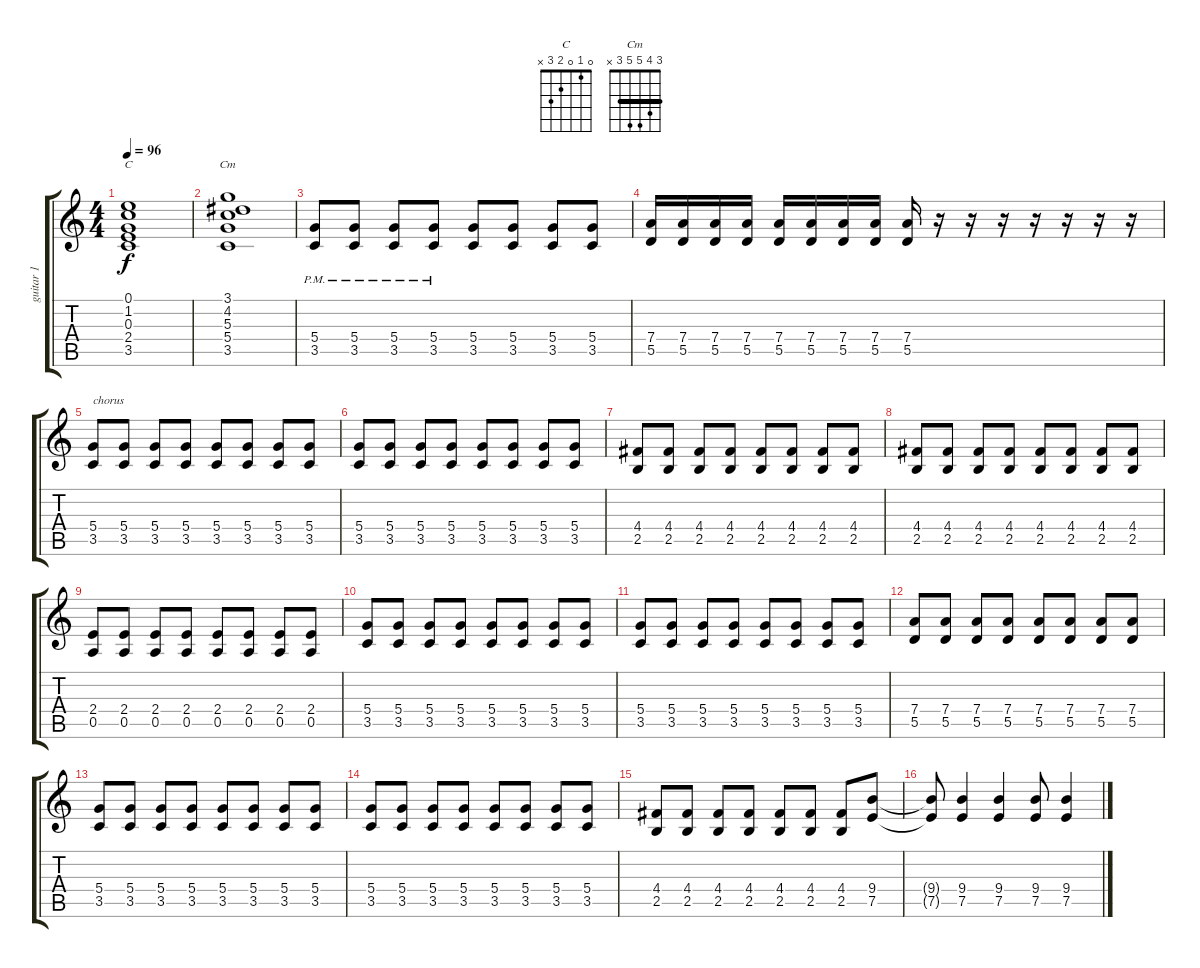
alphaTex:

\track ("guitar 1" "guitar 1") {instrument overdrivenguitar}
\staff {score tabs}
\tuning (E4 B3 G3 D3 A2 E2) {hide}
\chord ("C" 0 1 0 2 3 x)
\chord ("Cm" 3 4 5 5 3 x) {barre 3}
\ts (4 4)
\tempo 96
\clef g2
\ks c
(0.1 1.2 0.3 2.4 3.5).1{ch "C" dy f} |
(3.1 4.2 5.3 5.4 3.5).1{ch "Cm"} |
(5.4{pm} 3.5{pm}).8{instrument overdrivenguitar} (5.4{pm} 3.5{pm}).8 (5.4{pm} 3.5{pm}).8 (5.4{pm} 3.5{pm}).8 (5.4 3.5).8 (5.4 3.5).8 (5.4 3.5).8 (5.4 3.5).8 |
(7.4 5.5).16 (7.4 5.5).16 (7.4 5.5).16 (7.4 5.5).16 (7.4 5.5).16 (7.4 5.5).16 (7.4 5.5).16 (7.4 5.5).16 (7.4 5.5).16 r.16 r.16 r.16 r.16 r.16 r.16 r.16 |
(5.4 3.5).8{txt "chorus"} (5.4 3.5).8 (5.4 3.5).8 (5.4 3.5).8 (5.4 3.5).8 (5.4 3.5).8 (5.4 3.5).8 (5.4 3.5).8 |
(5.4 3.5).8 (5.4 3.5).8 (5.4 3.5).8 (5.4 3.5).8 (5.4 3.5).8 (5.4 3.5).8 (5.4 3.5).8 (5.4 3.5).8 |
(4.4 2.5).8 (4.4 2.5).8 (4.4 2.5).8 (4.4 2.5).8 (4.4 2.5).8 (4.4 2.5).8 (4.4 2.5).8 (4.4 2.5).8 |
(4.4 2.5).8 (4.4 2.5).8 (4.4 2.5).8 (4.4 2.5).8 (4.4 2.5).8 (4.4 2.5).8 (4.4 2.5).8 (4.4 2.5).8 |
(2.4 0.5).8 (2.4 0.5).8 (2.4 0.5).8 (2.4 0.5).8 (2.4 0.5).8 (2.4 0.5).8 (2.4 0.5).8 (2.4 0.5).8 |
(5.4 3.5).8 (5.4 3.5).8 (5.4 3.5).8 (5.4 3.5).8 (5.4 3.5).8 (5.4 3.5).8 (5.4 3.5).8 (5.4 3.5).8 |
(5.4 3.5).8 (5.4 3.5).8 (5.4 3.5).8 (5.4 3.5).8 (5.4 3.5).8 (5.4 3.5).8 (5.4 3.5).8 (5.4 3.5).8 |
(7.4 5.5).8 (7.4 5.5).8 (7.4 5.5).8 (7.4 5.5).8 (7.4 5.5).8 (7.4 5.5).8 (7.4 5.5).8 (7.4 5.5).8 |
(5.4 3.5).8 (5.4 3.5).8 (5.4 3.5).8 (5.4 3.5).8 (5.4 3.5).8 (5.4 3.5).8 (5.4 3.5).8 (5.4 3.5).8 |
(5.4 3.5).8 (5.4 3.5).8 (5.4 3.5).8 (5.4 3.5).8 (5.4 3.5).8 (5.4 3.5).8 (5.4 3.5).8 (5.4 3.5).8 |
(4.4 2.5).8 (4.4 2.5).8 (4.4 2.5).8 (4.4 2.5).8 (4.4 2.5).8 (4.4 2.5).8 (4.4 2.5).8 (9.4 7.5).8 |
(9.4{t} 7.5{t}).8 (9.4 7.5).4 (9.4 7.5).4 (9.4 7.5).8 (9.4 7.5).4
